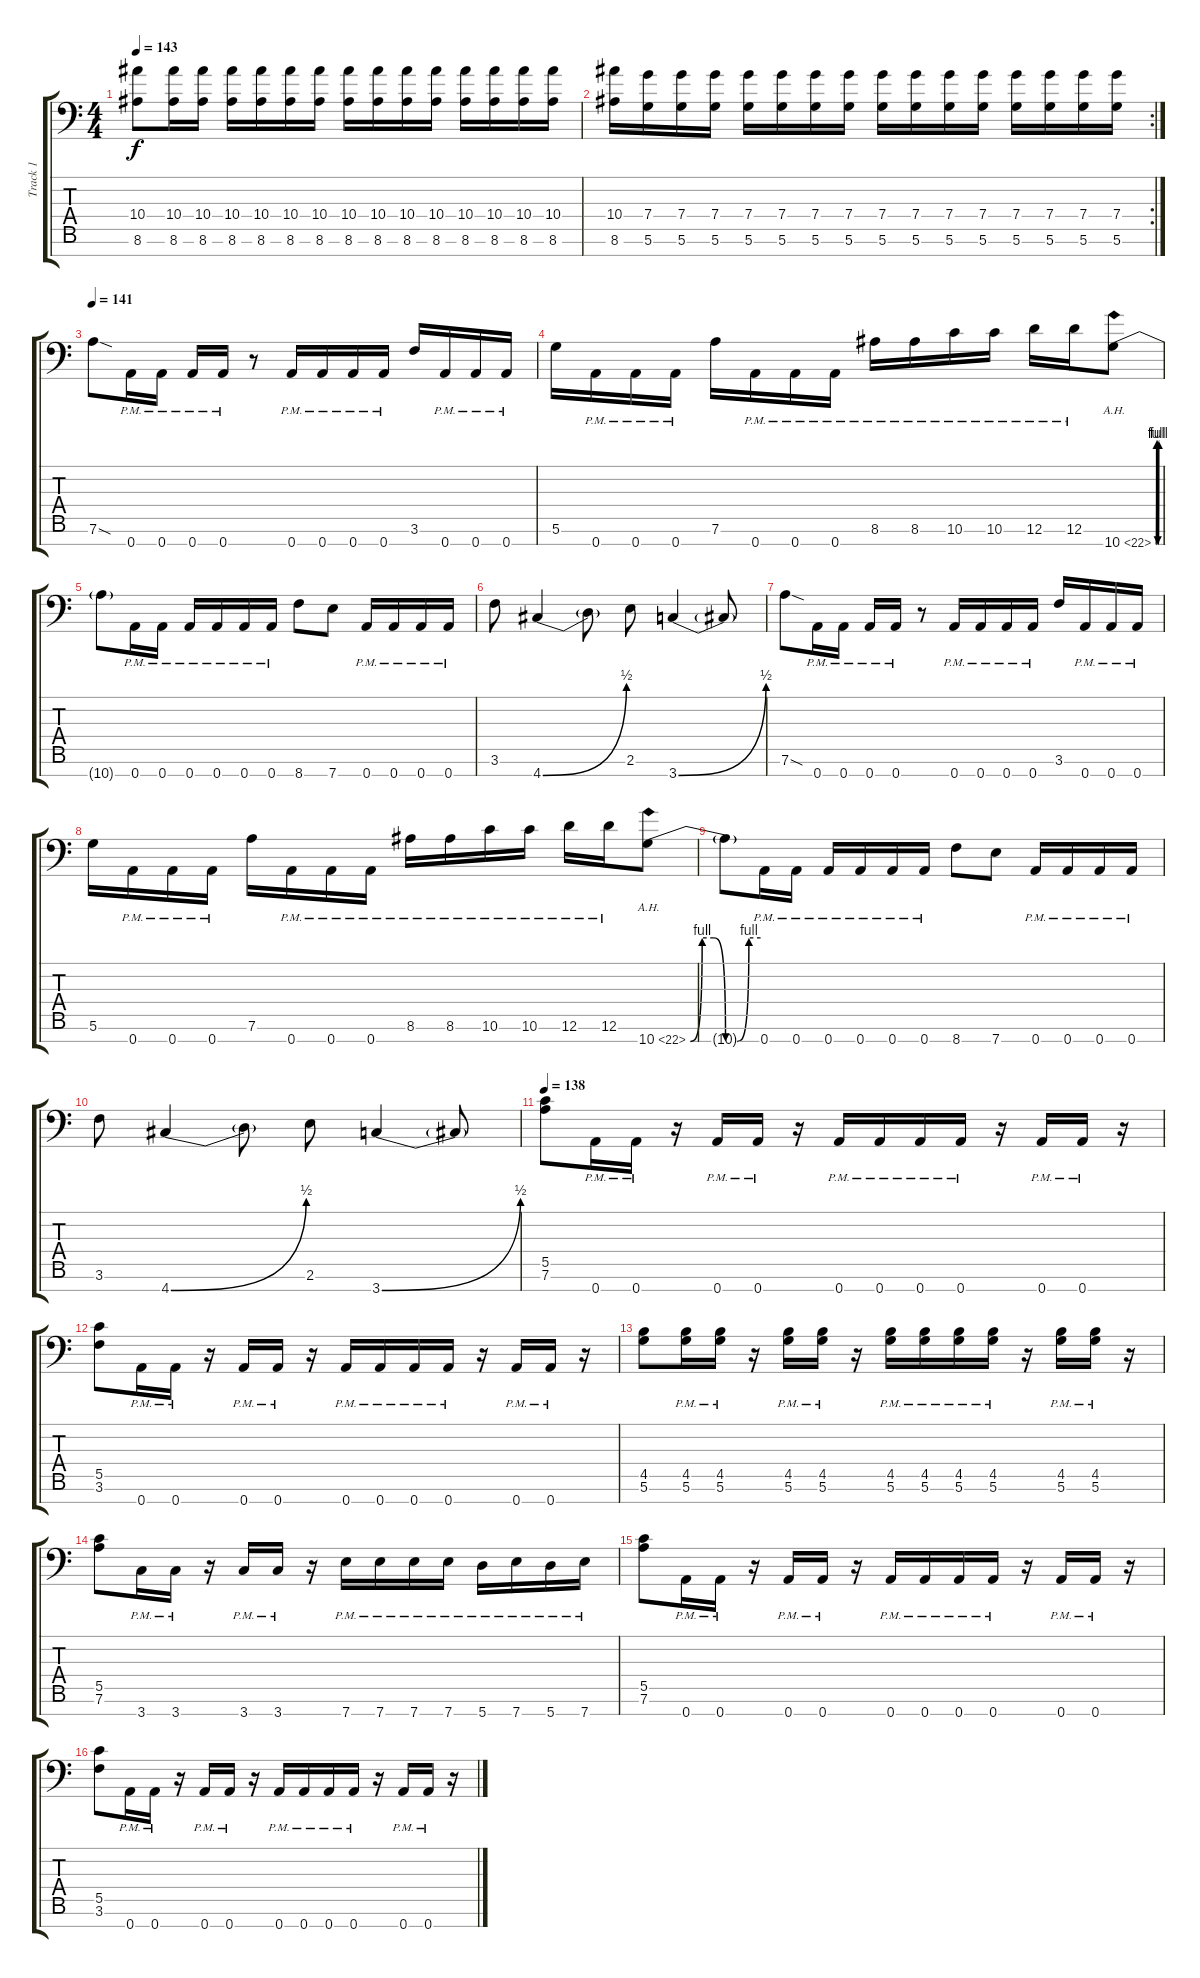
\track ("Track 1" "Track 1") {instrument distortionguitar}
\staff {score tabs}
\tuning (D4 A3 F3 C3 G2 D2 A1) {hide}
\ts (4 4)
\tempo 143
\clef f4
\ks c
(10.4{t} 8.6{t}).8{dy f} (10.4 8.6).16 (10.4 8.6).16 (10.4 8.6).16 (10.4 8.6).16 (10.4 8.6).16 (10.4 8.6).16 (10.4 8.6).16 (10.4 8.6).16 (10.4 8.6).16 (10.4 8.6).16 (10.4 8.6).16 (10.4 8.6).16 (10.4 8.6).16 (10.4 8.6).16 |
\rc 2
(10.4 8.6).16 (7.4 5.6).16 (7.4 5.6).16 (7.4 5.6).16 (7.4 5.6).16 (7.4 5.6).16 (7.4 5.6).16 (7.4 5.6).16 (7.4 5.6).16 (7.4 5.6).16 (7.4 5.6).16 (7.4 5.6).16 (7.4 5.6).16 (7.4 5.6).16 (7.4 5.6).16 (7.4 5.6).16 |
\tempo 141
7.6{sod}.8 0.7{pm}.16 0.7{pm}.16 0.7{pm}.16 0.7{pm}.16 r.8 0.7{pm}.16 0.7{pm}.16 0.7{pm}.16 0.7{pm}.16 3.6.16 0.7{pm}.16 0.7{pm}.16 0.7{pm}.16 |
5.6.16 0.7{pm}.16 0.7{pm}.16 0.7{pm}.16 7.6.16 0.7{pm}.16 0.7{pm}.16 0.7{pm}.16 8.6{pm}.16 8.6{pm}.16 10.6{pm}.16 10.6{pm}.16 12.6{pm}.16 12.6{pm}.16 10.7{be (custom 0 0 10 4 20 4 30 0 40 0 50 4 60 4) ah 12}.8 |
10.7{t}.8 0.7{pm}.16 0.7{pm}.16 0.7{pm}.16 0.7{pm}.16 0.7{pm}.16 0.7{pm}.16 8.7.8 7.7.8 0.7{pm}.16 0.7{pm}.16 0.7{pm}.16 0.7{pm}.16 |
3.6.8 4.7{be (bend 0 0 60 2)}.4 4.7{t}.8 2.6.8 3.7{be (bend 0 0 60 2)}.4 3.7{t}.8 |
7.6{sod}.8 0.7{pm}.16 0.7{pm}.16 0.7{pm}.16 0.7{pm}.16 r.8 0.7{pm}.16 0.7{pm}.16 0.7{pm}.16 0.7{pm}.16 3.6.16 0.7{pm}.16 0.7{pm}.16 0.7{pm}.16 |
5.6.16 0.7{pm}.16 0.7{pm}.16 0.7{pm}.16 7.6.16 0.7{pm}.16 0.7{pm}.16 0.7{pm}.16 8.6{pm}.16 8.6{pm}.16 10.6{pm}.16 10.6{pm}.16 12.6{pm}.16 12.6{pm}.16 10.7{be (custom 0 0 10 4 20 4 30 0 40 0 50 4 60 4) ah 12}.8 |
10.7{t}.8 0.7{pm}.16 0.7{pm}.16 0.7{pm}.16 0.7{pm}.16 0.7{pm}.16 0.7{pm}.16 8.7.8 7.7.8 0.7{pm}.16 0.7{pm}.16 0.7{pm}.16 0.7{pm}.16 |
3.6.8 4.7{be (bend 0 0 60 2)}.4 4.7{t}.8 2.6.8 3.7{be (bend 0 0 60 2)}.4 3.7{t}.8 |
\tempo 138
(5.5 7.6).8 0.7{pm}.16 0.7{pm}.16 r.16 0.7{pm}.16 0.7{pm}.16 r.16 0.7{pm}.16 0.7{pm}.16 0.7{pm}.16 0.7{pm}.16 r.16 0.7{pm}.16 0.7{pm}.16 r.16 |
(5.5 3.6).8 0.7{pm}.16 0.7{pm}.16 r.16 0.7{pm}.16 0.7{pm}.16 r.16 0.7{pm}.16 0.7{pm}.16 0.7{pm}.16 0.7{pm}.16 r.16 0.7{pm}.16 0.7{pm}.16 r.16 |
(4.5 5.6).8 (4.5{pm} 5.6{pm}).16 (4.5{pm} 5.6{pm}).16 r.16 (4.5{pm} 5.6{pm}).16 (4.5{pm} 5.6{pm}).16 r.16 (4.5{pm} 5.6{pm}).16 (4.5{pm} 5.6{pm}).16 (4.5{pm} 5.6{pm}).16 (4.5{pm} 5.6{pm}).16 r.16 (4.5{pm} 5.6{pm}).16 (4.5{pm} 5.6{pm}).16 r.16 |
(5.5 7.6).8 3.7{pm}.16 3.7{pm}.16 r.16 3.7{pm}.16 3.7{pm}.16 r.16 7.7{pm}.16 7.7{pm}.16 7.7{pm}.16 7.7{pm}.16 5.7{pm}.16 7.7{pm}.16 5.7{pm}.16 7.7{pm}.16 |
(5.5 7.6).8 0.7{pm}.16 0.7{pm}.16 r.16 0.7{pm}.16 0.7{pm}.16 r.16 0.7{pm}.16 0.7{pm}.16 0.7{pm}.16 0.7{pm}.16 r.16 0.7{pm}.16 0.7{pm}.16 r.16 |
(5.5 3.6).8 0.7{pm}.16 0.7{pm}.16 r.16 0.7{pm}.16 0.7{pm}.16 r.16 0.7{pm}.16 0.7{pm}.16 0.7{pm}.16 0.7{pm}.16 r.16 0.7{pm}.16 0.7{pm}.16 r.16
